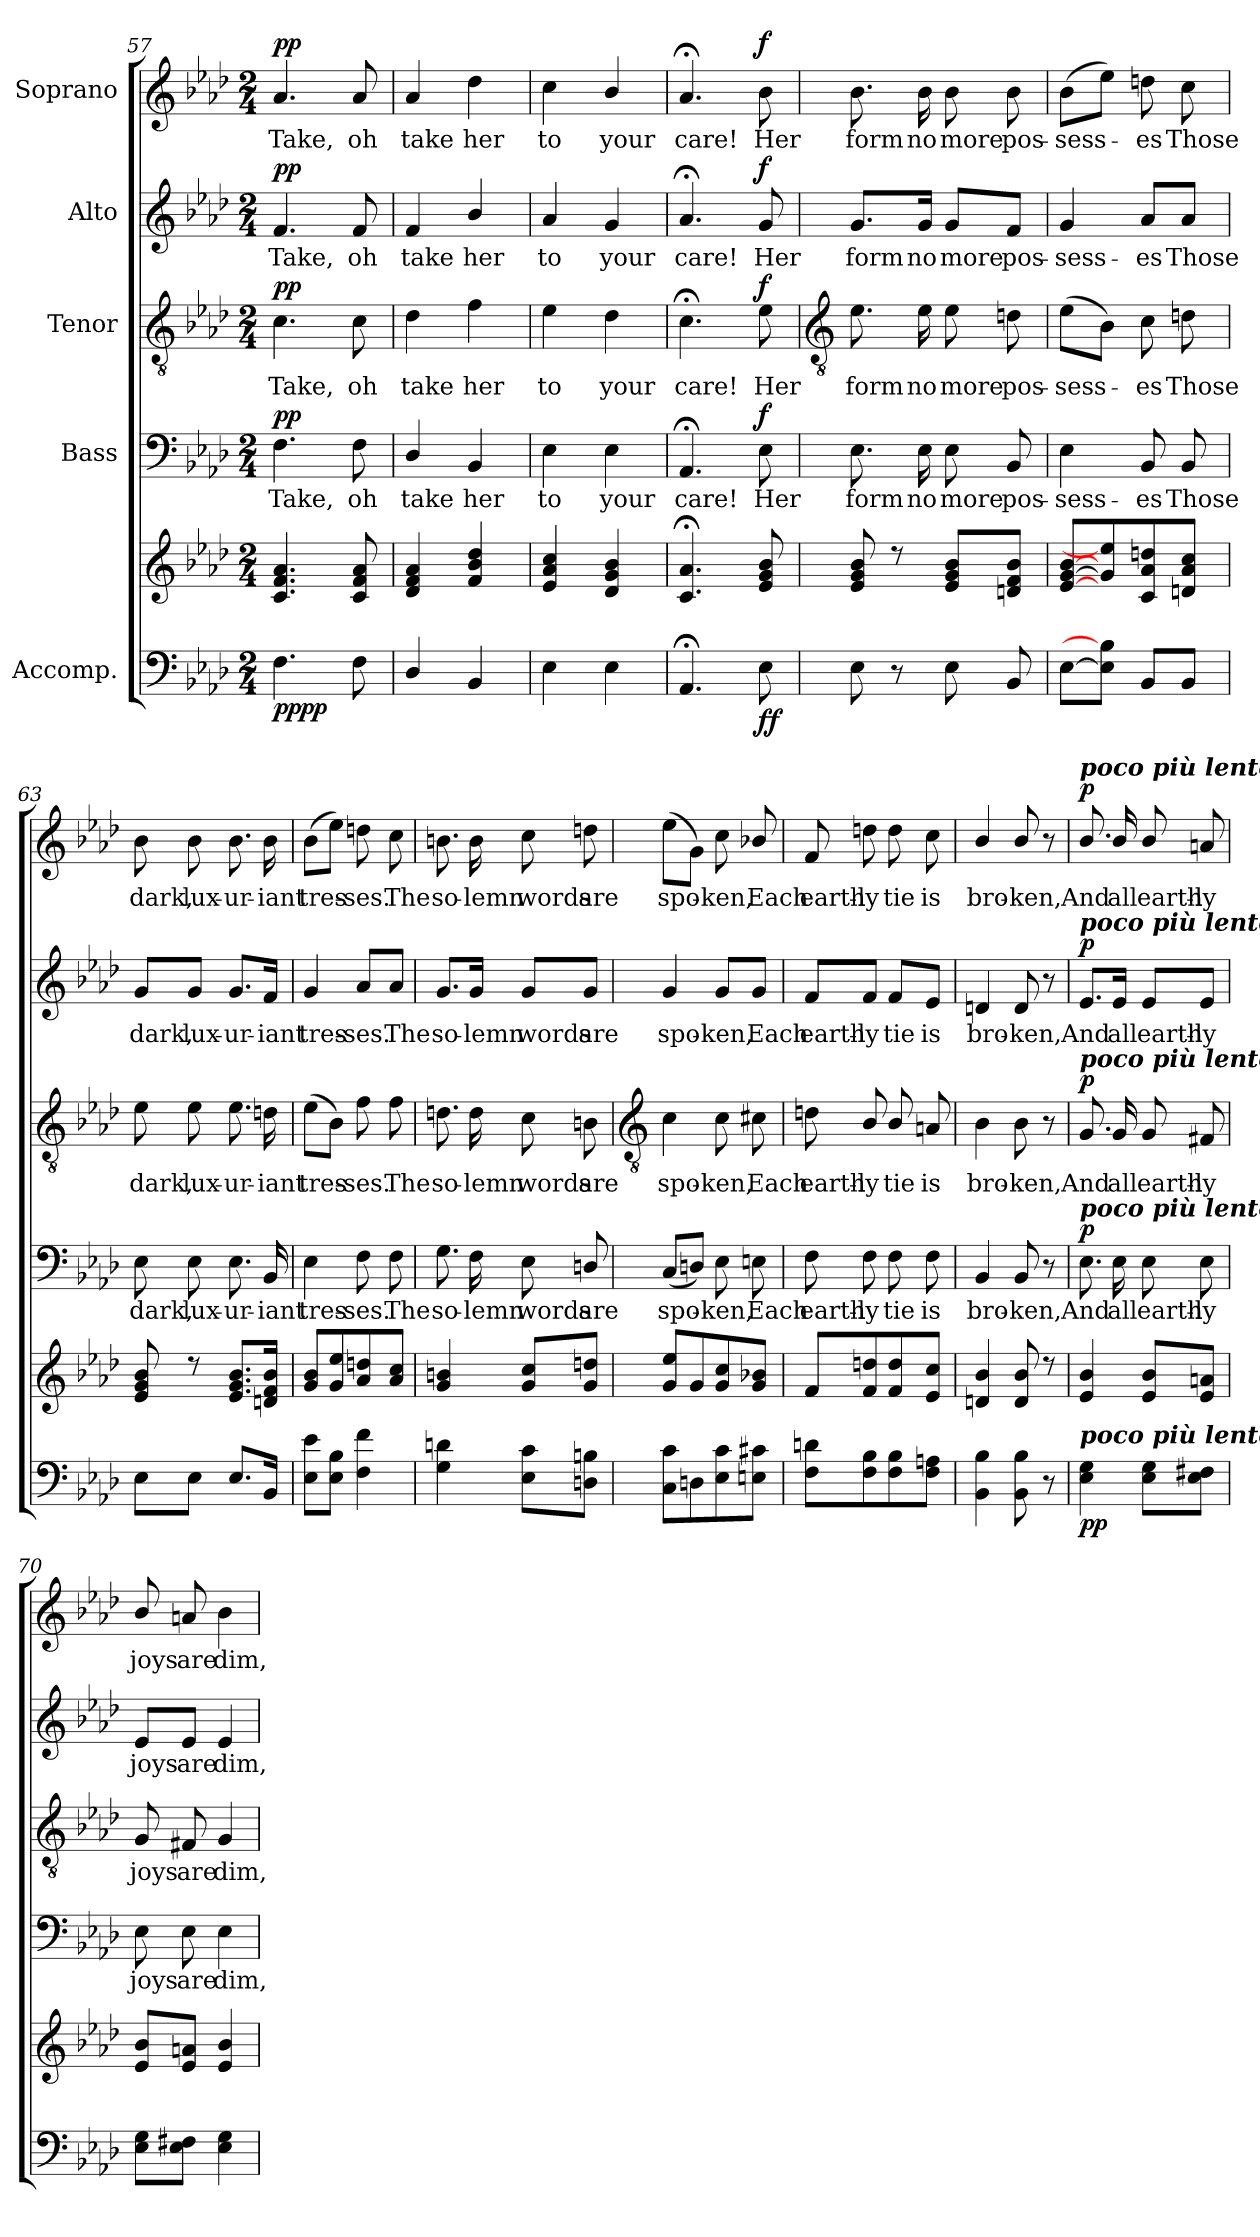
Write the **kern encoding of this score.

**kern	**kern	**dynam	**kern	**text	**dynam	**kern	**text	**dynam	**kern	**text	**dynam	**kern	**text	**dynam
*part5	*part5	*part5	*part4	*part4	*part4	*part3	*part3	*part3	*part2	*part2	*part2	*part1	*part1	*part1
*staff6	*staff5	*staff5/6	*staff4	*staff4	*staff4	*staff3	*staff3	*staff3	*staff2	*staff2	*staff2	*staff1	*staff1	*staff1
*I"Accomp.	*	*	*I"Bass	*	*	*I"Tenor	*	*	*I"Alto	*	*	*I"Soprano	*	*
*clefF4	*clefG2	*	*clefF4	*	*	*clefGv2	*	*	*clefG2	*	*	*clefG2	*	*
*k[b-e-a-d-]	*k[b-e-a-d-]	*	*k[b-e-a-d-]	*	*	*k[b-e-a-d-]	*	*	*k[b-e-a-d-]	*	*	*k[b-e-a-d-]	*	*
*A-:	*A-:	*	*A-:	*	*	*A-:	*	*	*A-:	*	*	*A-:	*	*
*M2/4	*M2/4	*	*M2/4	*	*	*M2/4	*	*	*M2/4	*	*	*M2/4	*	*
=57	=57	=57	=57	=57	=57	=57	=57	=57	=57	=57	=57	=57	=57	=57
*	*^	*	*	*	*	*	*	*	*	*	*	*	*	*
!	!	!LO:N:vis=1	!LO:DY:b=2	!	!LO:LY:b	!	!	!LO:LY:b	!	!	!LO:LY:b	!	!	!LO:LY:b	!
!	!	!	!LO:DY:n=1:b	!	!	!LO:DY:b	!	!	!LO:DY:b	!	!	!LO:DY:b	!	!	!LO:DY:b
4.F	4.c 4.f 4.a-	2ryy	pp pp	4.F	Take,	pp	4.c	Take,	pp	4.f	Take,	pp	4.a-	Take,	pp
!	!	!	!	!	!LO:LY:b	!	!	!LO:LY:b	!	!	!LO:LY:b	!	!	!LO:LY:b	!
8F	8c 8f 8a-	.	.	8F	oh	.	8c	oh	.	8f	oh	.	8a-	oh	.
=58	=58	=58	=58	=58	=58	=58	=58	=58	=58	=58	=58	=58	=58	=58	=58
!	!	!LO:N:vis=1	!	!	!LO:LY:b	!	!	!LO:LY:b	!	!	!LO:LY:b	!	!	!LO:LY:b	!
4D-/	4d- 4f 4a-	2ryy	.	4D-/	take	.	4d-	take	.	4f	take	.	4a-	take	.
!	!	!	!	!	!LO:LY:b	!	!	!LO:LY:b	!	!	!LO:LY:b	!	!	!LO:LY:b	!
4BB-	4f 4b- 4dd-	.	.	4BB-	her	.	4f	her	.	4b-/	her	.	4dd-	her	.
=59	=59	=59	=59	=59	=59	=59	=59	=59	=59	=59	=59	=59	=59	=59	=59
!	!	!LO:N:vis=1	!	!	!LO:LY:b	!	!	!LO:LY:b	!	!	!LO:LY:b	!	!	!LO:LY:b	!
4E-	4e- 4a- 4cc	2ryy	.	4E-	to	.	4e-	to	.	4a-	to	.	4cc	to	.
!	!	!	!	!	!LO:LY:b	!	!	!LO:LY:b	!	!	!LO:LY:b	!	!	!LO:LY:b	!
4E-	4d-/ 4g/ 4b-/	.	.	4E-	your	.	4d-	your	.	4g	your	.	4b-/	your	.
=60	=60	=60	=60	=60	=60	=60	=60	=60	=60	=60	=60	=60	=60	=60	=60
!	!	!LO:N:vis=1	!	!	!LO:LY:b	!	!	!LO:LY:b	!	!	!LO:LY:b	!	!	!LO:LY:b	!
4.AA-;<	4.c;< 4.a-;<	2ryy	.	4.AA-;<	care!	.	4.c;<	care!	.	4.a-;<	care!	.	4.a-;<	care!	.
!	!	!	!LO:DY:b=2	!	!LO:LY:b	!	!	!LO:LY:b	!	!	!LO:LY:b	!	!	!LO:LY:b	!
!	!	!	!LO:DY:n=1:b	!	!	!LO:DY:b	!	!	!LO:DY:b	!	!	!LO:DY:b	!	!	!LO:DY:b
8E-	8e- 8g 8b-	.	f f	8E-	Her	f	8e-	Her	f	8g	Her	f	8b-	Her	f
!!LO:LB:g=z
=61	=61	=61	=61	=61	=61	=61	=61	=61	=61	=61	=61	=61	=61	=61	=61
*	*	*	*	*	*	*	*clefGv2	*	*	*	*	*	*	*	*
!	!	!LO:N:vis=1	!	!	!LO:LY:b	!	!	!LO:LY:b	!	!	!LO:LY:b	!	!	!LO:LY:b	!
8E-	8e- 8g 8b-	2ryy	.	8.E-	form	.	8.e-	form	.	8.g/L	form	.	8.b-	form	.
8r	8r	.	.	.	.	.	.	.	.	.	.	.	.	.	.
!	!	!	!	!	!LO:LY:b	!	!	!LO:LY:b	!	!	!LO:LY:b	!	!	!LO:LY:b	!
.	.	.	.	16E-	no	.	16e-	no	.	16g/Jk	no	.	16b-	no	.
!	!	!	!	!	!LO:LY:b	!	!	!LO:LY:b	!	!	!LO:LY:b	!	!	!LO:LY:b	!
8E-	8e- 8g 8b-L	.	.	8E-	more	.	8e-	more	.	8g/L	more	.	8b-	more	.
!	!	!	!	!	!LO:LY:b	!	!	!LO:LY:b	!	!	!LO:LY:b	!	!	!LO:LY:b	!
8BB-	8dn 8f 8b-J	.	.	8BB-	pos-	.	8dn	pos-	.	8f/J	pos-	.	8b-	pos-	.
=62	=62	=62	=62	=62	=62	=62	=62	=62	=62	=62	=62	=62	=62	=62	=62
!	!	!LO:N:vis=1	!	!	!LO:LY:b	!	!	!LO:LY:b	!	!	!LO:LY:b	!	!	!LO:LY:b	!
[8E-L	[8e- [8g [8b-L	2ryy	.	4E-	-sess-	.	(>8e-L	-sess-	.	4g	-sess-	.	(>8b-L	-sess-	.
8E-] 8B-]J	8g] 8ee-]	.	.	.	.	.	8B-J)	.	.	.	.	.	8ee-J)	.	.
!	!	!	!	!	!LO:LY:b	!	!	!LO:LY:b	!	!	!LO:LY:b	!	!	!LO:LY:b	!
8BB-L	8c 8a- 8ddn	.	.	8BB-	-es	.	8c	es	.	8a-/L	-es	.	8ddn	es	.
!	!	!	!	!	!LO:LY:b	!	!	!LO:LY:b	!	!	!LO:LY:b	!	!	!LO:LY:b	!
8BB-J	8dn 8a- 8ccJ	.	.	8BB-	Those	.	8dn	Those	.	8a-/J	Those	.	8cc	Those	.
=63	=63	=63	=63	=63	=63	=63	=63	=63	=63	=63	=63	=63	=63	=63	=63
!	!	!LO:N:vis=1	!	!	!LO:LY:b	!	!	!LO:LY:b	!	!	!LO:LY:b	!	!	!LO:LY:b	!
8E-L	8e- 8g 8b-	2ryy	.	8E-	dark,	.	8e-	dark,	.	8g/L	dark,	.	8b-	dark,	.
!	!	!	!	!	!LO:LY:b	!	!	!LO:LY:b	!	!	!LO:LY:b	!	!	!LO:LY:b	!
8E-J	8r	.	.	8E-	lux-	.	8e-	lux-	.	8g/J	lux-	.	8b-	lux-	.
!	!	!	!	!	!LO:LY:b	!	!	!LO:LY:b	!	!	!LO:LY:b	!	!	!LO:LY:b	!
8.E-L	8.e- 8.g 8.b-L	.	.	8.E-	-ur-	.	8.e-	-ur-	.	8.g/L	-ur-	.	8.b-	-ur-	.
!	!	!	!	!	!LO:LY:b	!	!	!LO:LY:b	!	!	!LO:LY:b	!	!	!LO:LY:b	!
16BB-J	16dn 16f 16b-J	.	.	16BB-	-iant	.	16dn	-iant	.	16f/Jk	-iant	.	16b-	-iant	.
=64	=64	=64	=64	=64	=64	=64	=64	=64	=64	=64	=64	=64	=64	=64	=64
!	!	!LO:N:vis=1	!	!	!LO:LY:b	!	!	!LO:LY:b	!	!	!LO:LY:b	!	!	!LO:LY:b	!
8E- 8e-L	8g 8b-L	2ryy	.	4E-	tres-	.	(>8e-L	tres-	.	4g	tres-	.	(>8b-L	tres-	.
8E- 8B-J	8g 8ee-	.	.	.	.	.	8B-J)	.	.	.	.	.	8ee-J)	.	.
!	!	!	!	!	!LO:LY:b	!	!	!LO:LY:b	!	!	!LO:LY:b	!	!	!LO:LY:b	!
4F 4f	8a- 8ddn	.	.	8F	-ses.	.	8f	ses.	.	8a-/L	-ses.	.	8ddn	ses.	.
!	!	!	!	!	!LO:LY:b	!	!	!LO:LY:b	!	!	!LO:LY:b	!	!	!LO:LY:b	!
.	8a- 8ccJ	.	.	8F	The	.	8f	The	.	8a-/J	The	.	8cc	The	.
=65	=65	=65	=65	=65	=65	=65	=65	=65	=65	=65	=65	=65	=65	=65	=65
!	!	!LO:N:vis=1	!	!	!LO:LY:b	!	!	!LO:LY:b	!	!	!LO:LY:b	!	!	!LO:LY:b	!
4G 4dn	4g 4bn	2ryy	.	8.G	so-	.	8.dn	so-	.	8.g/L	so-	.	8.bn	so-	.
!	!	!	!	!	!LO:LY:b	!	!	!LO:LY:b	!	!	!LO:LY:b	!	!	!LO:LY:b	!
.	.	.	.	16F	-lemn	.	16d	-lemn	.	16g/Jk	-lemn	.	16b	-lemn	.
!	!	!	!	!	!LO:LY:b	!	!	!LO:LY:b	!	!	!LO:LY:b	!	!	!LO:LY:b	!
8E- 8cL	8g 8ccL	.	.	8E-	words	.	8c	words	.	8g/L	words	.	8cc	words	.
!	!	!	!	!	!LO:LY:b	!	!	!LO:LY:b	!	!	!LO:LY:b	!	!	!LO:LY:b	!
8Dn 8BnJ	8g 8ddnJ	.	.	8Dn/	are	.	8Bn	are	.	8g/J	are	.	8ddn	are	.
!!LO:LB:g=z
=66	=66	=66	=66	=66	=66	=66	=66	=66	=66	=66	=66	=66	=66	=66	=66
*	*	*	*	*	*	*	*clefGv2	*	*	*	*	*	*	*	*
!	!	!LO:N:vis=1	!	!	!LO:LY:b	!	!	!LO:LY:b	!	!	!LO:LY:b	!	!	!LO:LY:b	!
8C 8cL	8g 8ee-L	2ryy	.	(<8CL	spo-	.	4c	spo-	.	4g	spo-	.	(>8ee-L	spo-	.
8Dn	8g	.	.	8DnJ)	.	.	.	.	.	.	.	.	8gJ)	.	.
!	!	!	!	!	!LO:LY:b	!	!	!LO:LY:b	!	!	!LO:LY:b	!	!	!LO:LY:b	!
8E- 8c	8g 8cc	.	.	8E-	ken,	.	8c	-ken,	.	8g/L	-ken,	.	8cc	ken,	.
!	!	!	!	!	!LO:LY:b	!	!	!LO:LY:b	!	!	!LO:LY:b	!	!	!LO:LY:b	!
8En 8c#XJ	8g/ 8b-X/J	.	.	8En	Each	.	8c#X	Each	.	8g/J	Each	.	8b-X/	Each	.
=67	=67	=67	=67	=67	=67	=67	=67	=67	=67	=67	=67	=67	=67	=67	=67
!	!	!LO:N:vis=1	!	!	!LO:LY:b	!	!	!LO:LY:b	!	!	!LO:LY:b	!	!	!LO:LY:b	!
8F 8dnL	8fL	2ryy	.	8F	earth-	.	8dn	earth-	.	8f/L	earth-	.	8f	earth-	.
!	!	!	!	!	!LO:LY:b	!	!	!LO:LY:b	!	!	!LO:LY:b	!	!	!LO:LY:b	!
8F 8B-	8f 8ddn	.	.	8F	-ly	.	8B-/	-ly	.	8f/J	-ly	.	8ddn	-ly	.
!	!	!	!	!	!LO:LY:b	!	!	!LO:LY:b	!	!	!LO:LY:b	!	!	!LO:LY:b	!
8F 8B-	8f 8dd	.	.	8F	tie	.	8B-/	tie	.	8f/L	tie	.	8dd	tie	.
!	!	!	!	!	!LO:LY:b	!	!	!LO:LY:b	!	!	!LO:LY:b	!	!	!LO:LY:b	!
8F 8AnJ	8e- 8ccJ	.	.	8F	is	.	8An	is	.	8e-/J	is	.	8cc	is	.
=68	=68	=68	=68	=68	=68	=68	=68	=68	=68	=68	=68	=68	=68	=68	=68
!	!	!LO:N:vis=1	!	!	!LO:LY:b	!	!	!LO:LY:b	!	!	!LO:LY:b	!	!	!LO:LY:b	!
4BB- 4B-	4dn/ 4b-/	2ryy	.	4BB-	bro-	.	4B-	bro-	.	4dn	bro-	.	4b-/	bro-	.
!	!	!	!	!	!LO:LY:b	!	!	!LO:LY:b	!	!	!LO:LY:b	!	!	!LO:LY:b	!
8BB- 8B-	8d/ 8b-/	.	.	8BB-	-ken,	.	8B-	-ken,	.	8d	-ken,	.	8b-/	-ken,	.
8r	8r	.	.	8r	.	.	8r	.	.	8r	.	.	8r	.	.
=69	=69	=69	=69	=69	=69	=69	=69	=69	=69	=69	=69	=69	=69	=69	=69
!	!	!	!	!	!	!	!	!	!	!	!	!	!LO:TX:a:Bi:t=poco più lento	!	!
!	!	!	!	!	!	!	!	!	!	!LO:TX:a:Bi:t=poco più lento	!	!	!	!	!
!	!	!	!	!	!	!	!LO:TX:a:Bi:t=poco più lento	!	!	!	!	!	!	!	!
!	!	!	!	!LO:TX:a:Bi:t=poco più lento	!	!	!	!	!	!	!	!	!	!	!
!	!LO:TX:b:Bi:t=poco più lento	!	!	!	!	!	!	!	!	!	!	!	!	!	!
!	!	!LO:N:vis=1	!LO:DY:b=2	!	!LO:LY:b	!	!	!LO:LY:b	!	!	!LO:LY:b	!	!	!LO:LY:b	!
!	!	!	!LO:DY:n=1:b	!	!	!LO:DY:b	!	!	!LO:DY:b	!	!	!LO:DY:b	!	!	!LO:DY:b
4E- 4G	4e- 4b-	2ryy	p p	8.E-	And	p	8.G	And	p	8.e-/L	And	p	8.b-/	And	p
!	!	!	!	!	!LO:LY:b	!	!	!LO:LY:b	!	!	!LO:LY:b	!	!	!LO:LY:b	!
.	.	.	.	16E-	all	.	16G	all	.	16e-/Jk	all	.	16b-/	all	.
!	!	!	!	!	!LO:LY:b	!	!	!LO:LY:b	!	!	!LO:LY:b	!	!	!LO:LY:b	!
8E- 8GL	8e- 8b-L	.	.	8E-	earth-	.	8G	earth-	.	8e-/L	earth-	.	8b-/	earth-	.
!	!	!	!	!	!LO:LY:b	!	!	!LO:LY:b	!	!	!LO:LY:b	!	!	!LO:LY:b	!
8E- 8F#XJ	8e- 8anJ	.	.	8E-	-ly	.	8F#X	-ly	.	8e-/J	-ly	.	8an	-ly	.
=70	=70	=70	=70	=70	=70	=70	=70	=70	=70	=70	=70	=70	=70	=70	=70
!	!	!LO:N:vis=1	!	!	!LO:LY:b	!	!	!LO:LY:b	!	!	!LO:LY:b	!	!	!LO:LY:b	!
8E- 8GL	8e- 8b-L	2ryy	.	8E-	joys	.	8G	joys	.	8e-/L	joys	.	8b-/	joys	.
!	!	!	!	!	!LO:LY:b	!	!	!LO:LY:b	!	!	!LO:LY:b	!	!	!LO:LY:b	!
8E- 8F#XJ	8e- 8anJ	.	.	8E-	are	.	8F#X	are	.	8e-/J	are	.	8an	are	.
!	!	!	!	!	!LO:LY:b	!	!	!LO:LY:b	!	!	!LO:LY:b	!	!	!LO:LY:b	!
4E- 4G	4e- 4b-	.	.	4E-	dim,	.	4G	dim,	.	4e-	dim,	.	4b-	dim,	.
*	*v	*v	*	*	*	*	*	*	*	*	*	*	*	*	*
=	=	=	=	=	=	=	=	=	=	=	=	=	=	=
*-	*-	*-	*-	*-	*-	*-	*-	*-	*-	*-	*-	*-	*-	*-
